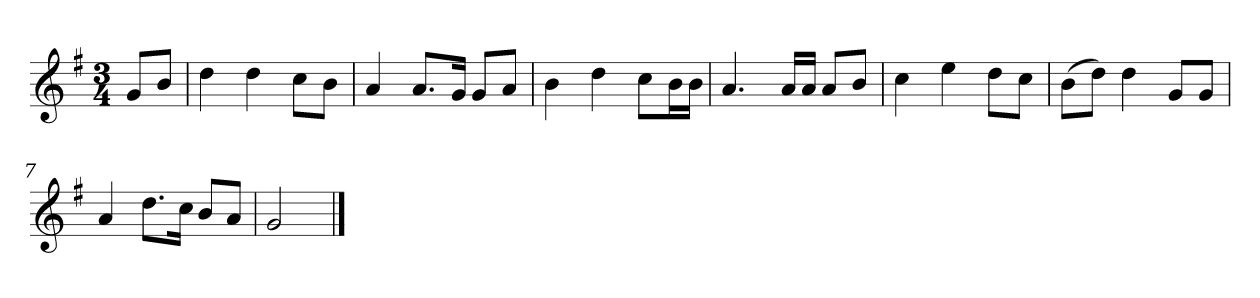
**kern
*part1
*staff1
*k[f#]
*M3/4
*MM120
=
8gL
8bJ
=1
4dd
4dd
8ccL
8bJ
=2
4a
8.aL
16gJk
8gL
8aJ
=3
4b
4dd
8ccL
16bL
16bJJ
=4
4.a
16aLL
16aJJ
8aL
8bJ
=5
4cc
4ee
8ddL
8ccJ
=6
(8bL
8ddJ)
4dd
8gL
8gJ
=7
4a
8.ddL
16ccJk
8bL
8aJ
=8
2g
==
*-
